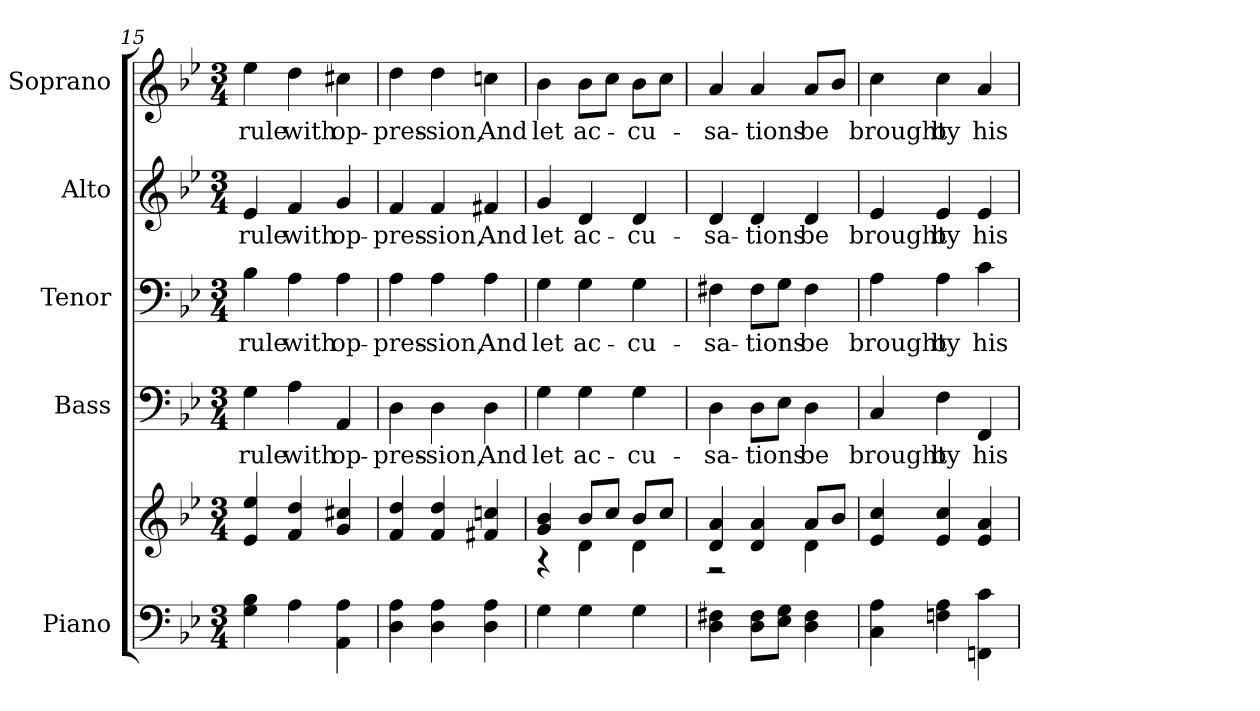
**kern	**kern	**kern	**text	**kern	**text	**kern	**text	**kern	**text
*part5	*part5	*part4	*part4	*part3	*part3	*part2	*part2	*part1	*part1
*staff6	*staff5	*staff4	*staff4	*staff3	*staff3	*staff2	*staff2	*staff1	*staff1
*I"Piano	*	*I"Bass	*	*I"Tenor	*	*I"Alto	*	*I"Soprano	*
*I'Pno.	*	*I'B.	*	*I'T.	*	*I'A.	*	*I'S.	*
*clefF4	*clefG2	*clefF4	*	*clefF4	*	*clefG2	*	*clefG2	*
*k[b-e-]	*k[b-e-]	*k[b-e-]	*	*k[b-e-]	*	*k[b-e-]	*	*k[b-e-]	*
*B-:	*B-:	*B-:	*	*B-:	*	*B-:	*	*B-:	*
*M3/4	*M3/4	*M3/4	*	*M3/4	*	*M3/4	*	*M3/4	*
=15	=15	=15	=15	=15	=15	=15	=15	=15	=15
!	!	!	!LO:LY:b:color=#000000	!	!	!	!	!	!
!	!	!	!	!	!LO:LY:b:color=#000000	!	!	!	!
!	!	!	!	!	!	!	!LO:LY:b:color=#000000	!	!
!	!	!	!	!	!	!	!	!	!LO:LY:b:color=#000000
4Gi\ 4B-i	4e-i/ 4ee-i	4Gi\	rule	4B-i\	rule	4e-i/	rule	4ee-i\	rule
!	!	!	!LO:LY:b:color=#000000	!	!	!	!	!	!
!	!	!	!	!	!LO:LY:b:color=#000000	!	!	!	!
!	!	!	!	!	!	!	!LO:LY:b:color=#000000	!	!
!	!	!	!	!	!	!	!	!	!LO:LY:b:color=#000000
4Ai\	4fi/ 4ddi	4Ai\	with	4Ai\	with	4fi/	with	4ddi\	with
!	!	!	!LO:LY:b:color=#000000	!	!	!	!	!	!
!	!	!	!	!	!LO:LY:b:color=#000000	!	!	!	!
!	!	!	!	!	!	!	!LO:LY:b:color=#000000	!	!
!	!	!	!	!	!	!	!	!	!LO:LY:b:color=#000000
4AAi\ 4Ai	4gi/ 4cc#Xi	4AAi/	op-	4Ai\	op-	4gi/	op-	4cc#Xi\	op-
=16	=16	=16	=16	=16	=16	=16	=16	=16	=16
!	!	!	!LO:LY:b:color=#000000	!	!	!	!	!	!
!	!	!	!	!	!LO:LY:b:color=#000000	!	!	!	!
!	!	!	!	!	!	!	!LO:LY:b:color=#000000	!	!
!	!	!	!	!	!	!	!	!	!LO:LY:b:color=#000000
4Di\ 4Ai	4fi/ 4ddi	4Di\	-pres-	4Ai\	-pres-	4fi/	-pres-	4ddi\	-pres-
!	!	!	!LO:LY:b:color=#000000	!	!	!	!	!	!
!	!	!	!	!	!LO:LY:b:color=#000000	!	!	!	!
!	!	!	!	!	!	!	!LO:LY:b:color=#000000	!	!
!	!	!	!	!	!	!	!	!	!LO:LY:b:color=#000000
4Di\ 4Ai	4fi/ 4ddi	4Di\	-sion,	4Ai\	-sion,	4fi/	-sion,	4ddi\	-sion,
!	!	!	!LO:LY:b:color=#000000	!	!	!	!	!	!
!	!	!	!	!	!LO:LY:b:color=#000000	!	!	!	!
!	!	!	!	!	!	!	!LO:LY:b:color=#000000	!	!
!	!	!	!	!	!	!	!	!	!LO:LY:b:color=#000000
4Di\ 4Ai	4f#Xi/ 4ccni	4Di\	And	4Ai\	And	4f#Xi/	And	4ccni\	And
!!LO:LB:g=z
=17	=17	=17	=17	=17	=17	=17	=17	=17	=17
*	*^	*	*	*	*	*	*	*	*
!	!	!	!	!LO:LY:b:color=#000000	!	!	!	!	!	!
!	!	!	!	!	!	!LO:LY:b:color=#000000	!	!	!	!
!	!	!	!	!	!	!	!	!LO:LY:b:color=#000000	!	!
!	!	!	!	!	!	!	!	!	!	!LO:LY:b:color=#000000
4Gi\	4gi/ 4b-i	4r	4Gi\	let	4Gi\	let	4gi/	let	4b-i\	let
!	!	!	!	!LO:LY:b:color=#000000	!	!	!	!	!	!
!	!	!	!	!	!	!LO:LY:b:color=#000000	!	!	!	!
!	!	!	!	!	!	!	!	!LO:LY:b:color=#000000	!	!
!	!	!	!	!	!	!	!	!	!	!LO:LY:b:color=#000000
4Gi\	8b-i/L	4di\	4Gi\	ac-	4Gi\	ac-	4di/	ac-	8b-i\L	ac-
.	8cci/J	.	.	.	.	.	.	.	8cci\J	.
!	!	!	!	!LO:LY:b:color=#000000	!	!	!	!	!	!
!	!	!	!	!	!	!LO:LY:b:color=#000000	!	!	!	!
!	!	!	!	!	!	!	!	!LO:LY:b:color=#000000	!	!
!	!	!	!	!	!	!	!	!	!	!LO:LY:b:color=#000000
4Gi\	8b-i/L	4di\	4Gi\	-cu-	4Gi\	-cu-	4di/	-cu-	8b-i\L	-cu-
.	8cci/J	.	.	.	.	.	.	.	8cci\J	.
=18	=18	=18	=18	=18	=18	=18	=18	=18	=18	=18
!	!	!	!	!LO:LY:b:color=#000000	!	!	!	!	!	!
!	!	!	!	!	!	!LO:LY:b:color=#000000	!	!	!	!
!	!	!	!	!	!	!	!	!LO:LY:b:color=#000000	!	!
!	!	!	!	!	!	!	!	!	!	!LO:LY:b:color=#000000
4Di\ 4F#Xi	4di/ 4ai	2r	4Di\	-sa-	4F#Xi\	-sa-	4di/	-sa-	4ai/	-sa-
!	!	!	!	!LO:LY:b:color=#000000	!	!	!	!	!	!
!	!	!	!	!	!	!LO:LY:b:color=#000000	!	!	!	!
!	!	!	!	!	!	!	!	!LO:LY:b:color=#000000	!	!
!	!	!	!	!	!	!	!	!	!	!LO:LY:b:color=#000000
8Di\ 8F#iL	4di/ 4ai	.	8Di\L	-tions	8F#i\L	-tions	4di/	-tions	4ai/	-tions
8E-i\ 8GiJ	.	.	8E-i\J	.	8Gi\J	.	.	.	.	.
!	!	!	!	!LO:LY:b:color=#000000	!	!	!	!	!	!
!	!	!	!	!	!	!LO:LY:b:color=#000000	!	!	!	!
!	!	!	!	!	!	!	!	!LO:LY:b:color=#000000	!	!
!	!	!	!	!	!	!	!	!	!	!LO:LY:b:color=#000000
4Di\ 4F#i	8ai/L	4di\	4Di\	be	4F#i\	be	4di/	be	8ai/L	be
.	8b-i/J	.	.	.	.	.	.	.	8b-i/J	.
*	*v	*v	*	*	*	*	*	*	*	*
=19	=19	=19	=19	=19	=19	=19	=19	=19	=19
!	!	!	!LO:LY:b:color=#000000	!	!	!	!	!	!
!	!	!	!	!	!LO:LY:b:color=#000000	!	!	!	!
!	!	!	!	!	!	!	!LO:LY:b:color=#000000	!	!
!	!	!	!	!	!	!	!	!	!LO:LY:b:color=#000000
4Ci\ 4Ai	4e-i/ 4cci	4Ci/	brought	4Ai\	brought	4e-i/	brought	4cci\	brought
!	!	!	!LO:LY:b:color=#000000	!	!	!	!	!	!
!	!	!	!	!	!LO:LY:b:color=#000000	!	!	!	!
!	!	!	!	!	!	!	!LO:LY:b:color=#000000	!	!
!	!	!	!	!	!	!	!	!	!LO:LY:b:color=#000000
4Fni\ 4Ai	4e-i/ 4cci	4Fi\	by	4Ai\	by	4e-i/	by	4cci\	by
!	!	!	!LO:LY:b:color=#000000	!	!	!	!	!	!
!	!	!	!	!	!LO:LY:b:color=#000000	!	!	!	!
!	!	!	!	!	!	!	!LO:LY:b:color=#000000	!	!
!	!	!	!	!	!	!	!	!	!LO:LY:b:color=#000000
4FFni\ 4ci	4e-i/ 4ai	4FFi/	his	4ci\	his	4e-i/	his	4ai/	his
=	=	=	=	=	=	=	=	=	=
*-	*-	*-	*-	*-	*-	*-	*-	*-	*-
